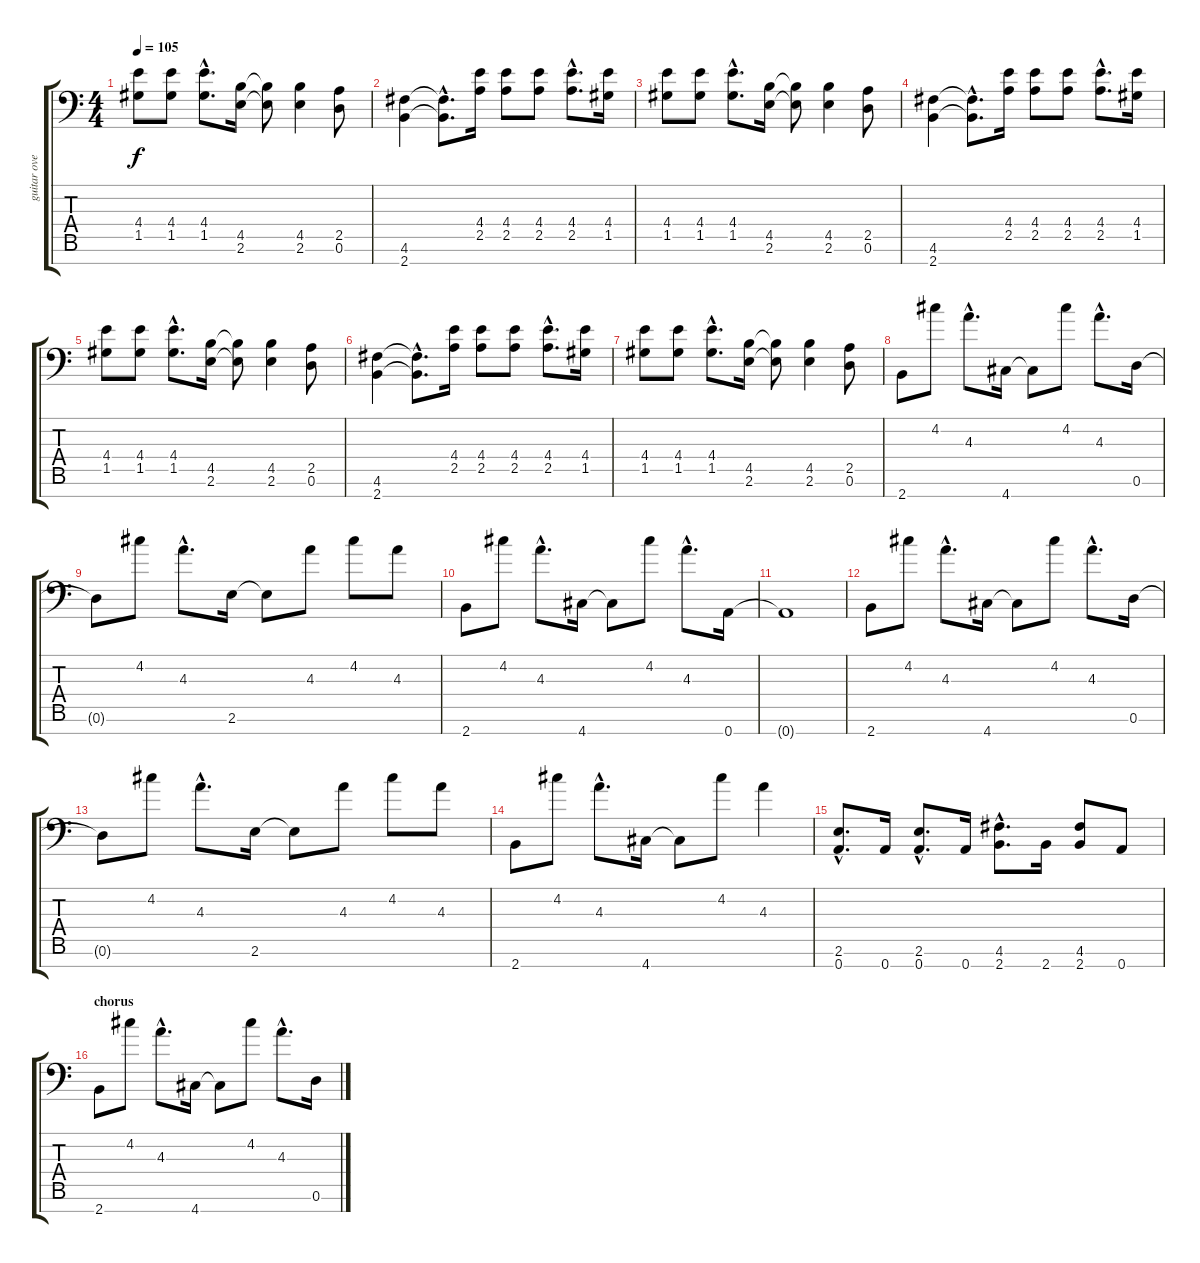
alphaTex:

\track ("guitar over dub" "guitar ove") {instrument overdrivenguitar}
\staff {score tabs}
\tuning (D4 A3 F3 C3 G2 D2 A1) {hide}
\ts (4 4)
\tempo 105
\clef f4
\ks c
(4.4 1.5).8{dy f} (4.4 1.5).8 (4.4{hac} 1.5{hac}).8{d} (4.5 2.6).16 (4.5{t} 2.6{t}).8 (4.5 2.6).4 (2.5 0.6).8 |
(4.6 2.7).4 (4.6{hac t} 2.7{hac t}).8{d} (4.4 2.5).16 (4.4 2.5).8 (4.4 2.5).8 (4.4{hac} 2.5{hac}).8{d} (4.4 1.5).16 |
(4.4 1.5).8 (4.4 1.5).8 (4.4{hac} 1.5{hac}).8{d} (4.5 2.6).16 (4.5{t} 2.6{t}).8 (4.5 2.6).4 (2.5 0.6).8 |
(4.6 2.7).4 (4.6{hac t} 2.7{hac t}).8{d} (4.4 2.5).16 (4.4 2.5).8 (4.4 2.5).8 (4.4{hac} 2.5{hac}).8{d} (4.4 1.5).16 |
(4.4 1.5).8 (4.4 1.5).8 (4.4{hac} 1.5{hac}).8{d} (4.5 2.6).16 (4.5{t} 2.6{t}).8 (4.5 2.6).4 (2.5 0.6).8 |
(4.6 2.7).4 (4.6{hac t} 2.7{hac t}).8{d} (4.4 2.5).16 (4.4 2.5).8 (4.4 2.5).8 (4.4{hac} 2.5{hac}).8{d} (4.4 1.5).16 |
(4.4 1.5).8 (4.4 1.5).8 (4.4{hac} 1.5{hac}).8{d} (4.5 2.6).16 (4.5{t} 2.6{t}).8 (4.5 2.6).4 (2.5 0.6).8 |
2.7.8 4.2.8 4.3{hac}.8{d} 4.7.16 4.7{t}.8 4.2.8 4.3{hac}.8{d} 0.6.16 |
0.6{t}.8 4.2.8 4.3{hac}.8{d} 2.6.16 2.6{t}.8 4.3.8 4.2.8 4.3.8 |
2.7.8 4.2.8 4.3{hac}.8{d} 4.7.16 4.7{t}.8 4.2.8 4.3{hac}.8{d} 0.7.16 |
0.7{t}.1 |
2.7.8 4.2.8 4.3{hac}.8{d} 4.7.16 4.7{t}.8 4.2.8 4.3{hac}.8{d} 0.6.16 |
0.6{t}.8 4.2.8 4.3{hac}.8{d} 2.6.16 2.6{t}.8 4.3.8 4.2.8 4.3.8 |
2.7.8 4.2.8 4.3{hac}.8{d} 4.7.16 4.7{t}.8 4.2.8 4.3.4 |
(2.6{hac} 0.7{hac}).8{d} 0.7.16 (2.6{hac} 0.7{hac}).8{d} 0.7.16 (4.6{hac} 2.7{hac}).8{d} 2.7.16 (4.6 2.7).8 0.7.8 |
\section ("" "chorus")
2.7.8 4.2.8 4.3{hac}.8{d} 4.7.16 4.7{t}.8 4.2.8 4.3{hac}.8{d} 0.6.16
